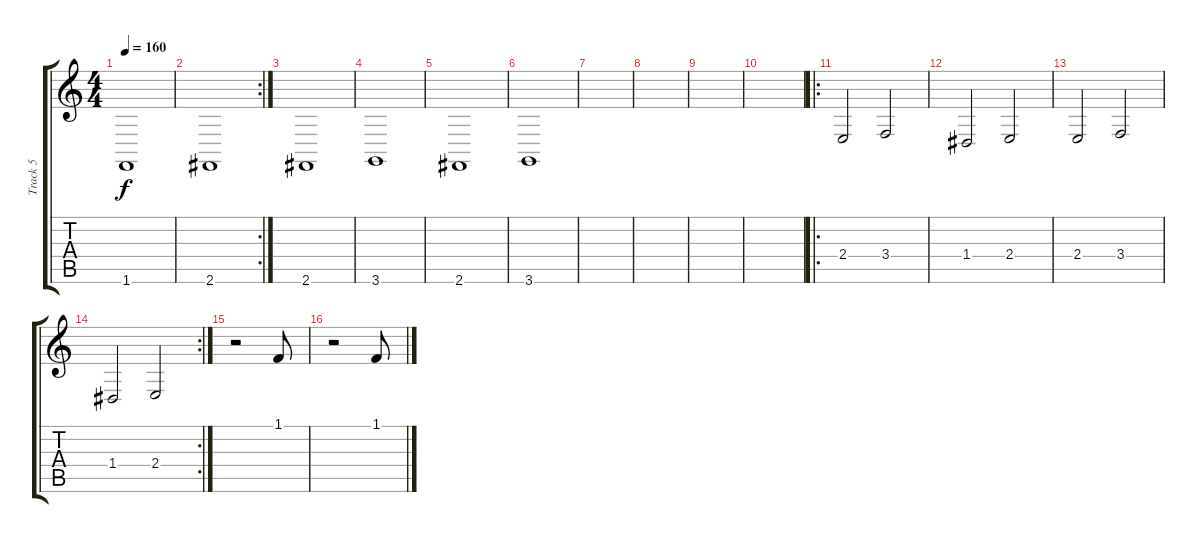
\track ("Track 5" "Track 5") {instrument stringensemble1}
\staff {score tabs}
\tuning (E4 B3 G3 D3 A2 E2) {hide}
\ts (4 4)
\tempo 160
\clef g2
\ks c
1.6.1{dy f instrument stringensemble1} |
\rc 2
2.6.1 |
2.6.1 |
3.6.1 |
2.6.1 |
3.6.1 |
|
|
|
|
\ro
2.4.2 3.4.2 |
1.4.2 2.4.2 |
2.4.2 3.4.2 |
\rc 2
1.4.2 2.4.2 |
r.2 1.1.8 |
r.2 1.1.8
